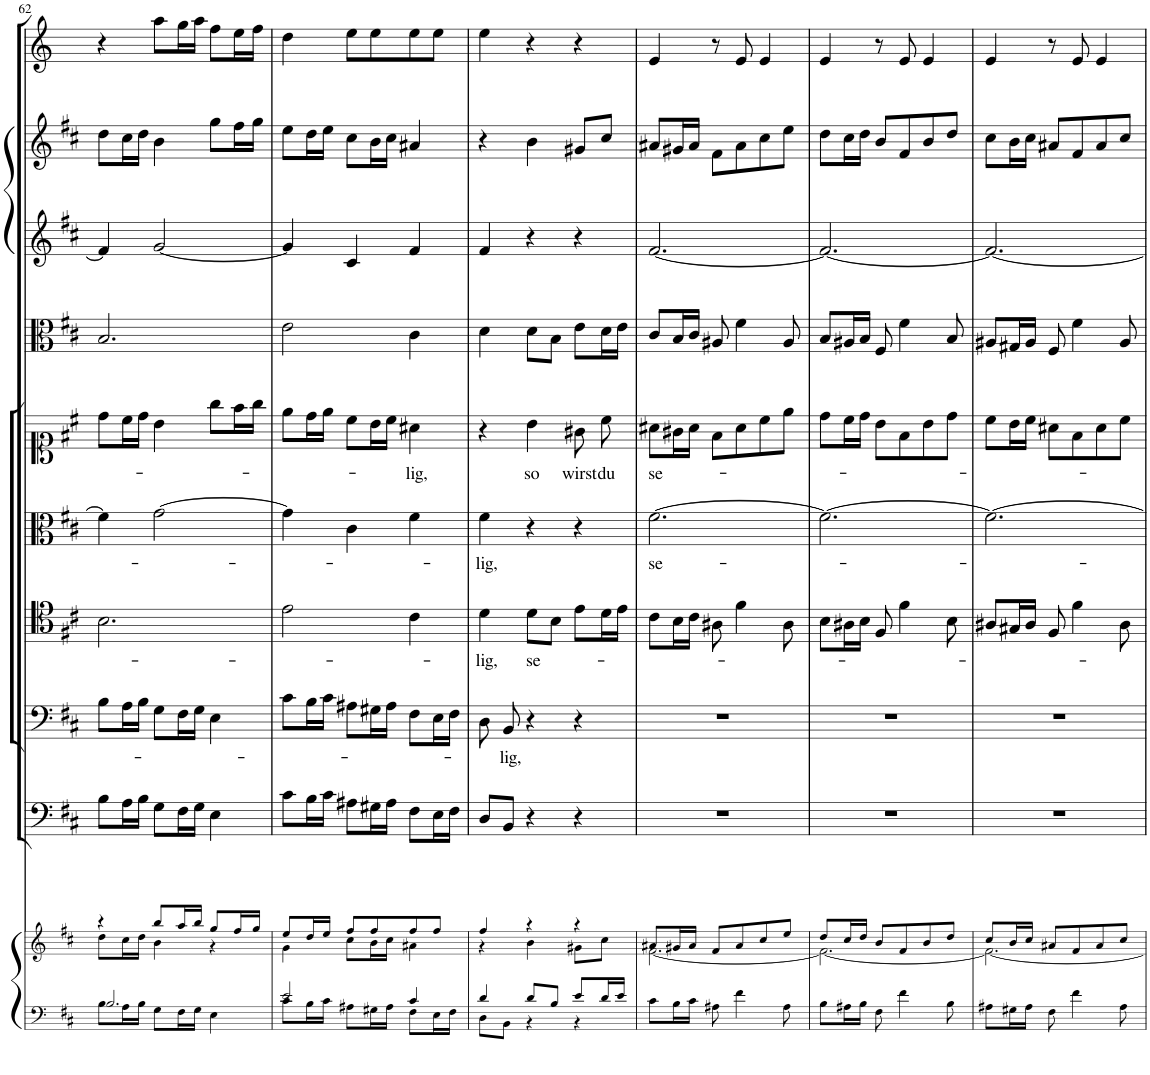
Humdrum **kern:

**kern	**kern	**kern	**kern	**text	**kern	**text	**kern	**text	**kern	**text	**kern	**kern	**kern	**kern
*part10	*part10	*part9	*part8	*part8	*part7	*part7	*part6	*part6	*part5	*part5	*part4	*part3	*part2	*part1
*staff11	*staff10	*staff9	*staff8	*staff8	*staff7	*staff7	*staff6	*staff6	*staff5	*staff5	*staff4	*staff3	*staff2	*staff1
*I"Piano reductiion	*	*I"Continuo	*I"Basso	*	*I"Tenore	*	*I"Alto	*	*I"Soprano	*	*I"Viola	*I"Violino II	*I"Violino I	*I"Tromba
*I'Pno	*	*	*	*	*	*	*	*	*	*	*I'Vla	*I'Vln	*I'Vln	*
!!LO:PB:g=z
*clefF4	*clefG2	*clefF4	*clefF4	*	*clefC4	*	*clefC3	*	*clefC1	*	*clefC3	*clefG2	*clefG2	*clefG2
*	*	*	*	*	*	*	*	*	*	*	*	*	*	*Trd-1c-2
*k[f#c#]	*k[f#c#]	*k[f#c#]	*k[f#c#]	*	*k[f#c#]	*	*k[f#c#]	*	*k[f#c#]	*	*k[f#c#]	*k[f#c#]	*k[f#c#]	*k[]
*M3/4	*M3/4	*M3/4	*M3/4	*	*M3/4	*	*M3/4	*	*M3/4	*	*M3/4	*M3/4	*M3/4	*M3/4
=62	=62	=62	=62	=62	=62	=62	=62	=62	=62	=62	=62	=62	=62	=62
*^	*^	*	*	*	*	*	*	*	*	*	*	*	*	*
2.B/	8B\L	4r	8dd\L	8B\L	8B\L	.	2.B\	.	4f#\]	.	8dd\L	.	2.B/	4f#/]	8dd\L	4r
.	16A\L	.	16cc#\L	16A\L	16A\L	.	.	.	.	.	16cc#\L	.	.	.	16cc#\L	.
.	16B\JJ	.	16dd\JJ	16B\JJ	16B\JJ	.	.	.	.	.	16dd\JJ	.	.	.	16dd\JJ	.
.	8G\L	8bb/L	4b\	8G\L	8G\L	.	.	.	[2g\	.	4b\	.	.	[2g/	4b\	8aa\L
.	16F#\L	16aa/L	.	16F#\L	16F#\L	.	.	.	.	.	.	.	.	.	.	16gg\L
.	16G\JJ	16bb/JJ	.	16G\JJ	16G\JJ	.	.	.	.	.	.	.	.	.	.	16aa\JJ
.	4E\	8gg/L	4r	4E\	4E\	.	.	.	.	.	8gg\L	.	.	.	8gg\L	8ff\L
.	.	16ff#/L	.	.	.	.	.	.	.	.	16ff#\L	.	.	.	16ff#\L	16ee\L
.	.	16gg/JJ	.	.	.	.	.	.	.	.	16gg\JJ	.	.	.	16gg\JJ	16ff\JJ
=63	=63	=63	=63	=63	=63	=63	=63	=63	=63	=63	=63	=63	=63	=63	=63	=63
2e/	8c#\L	8ee/L	4g\	8c#\L	8c#\L	.	2e\	.	4g\]	.	8ee\L	.	2e\	4g/]	8ee\L	4dd\
.	16B\L	16dd/L	.	16B\L	16B\L	.	.	.	.	.	16dd\L	.	.	.	16dd\L	.
.	16c#\JJ	16ee/JJ	.	16c#\JJ	16c#\JJ	.	.	.	.	.	16ee\JJ	.	.	.	16ee\JJ	.
.	8A#X\L	8ff#/L	8cc#\L	8A#X\L	8A#X\L	.	.	.	4c#\	.	8cc#\L	.	.	4c#/	8cc#\L	8ee\L
.	16G#X\L	8ff#/	16b\L	16G#X\L	16G#X\L	.	.	.	.	.	16b\L	.	.	.	16b\L	8ee\
.	16A#\JJ	.	16cc#\JJ	16A#\JJ	16A#\JJ	.	.	.	.	.	16cc#\JJ	.	.	.	16cc#\JJ	.
!	!	!	!	!	!	!	!	!	!	!	!	!LO:LY:b	!	!	!	!
4c#/	8F#\L	8ff#/	4a#X\	8F#\L	8F#\L	.	4c#\	.	4f#\	.	4a#X\	-lig,	4c#\	4f#/	4a#X/	8ee\
.	16E\L	8ff#/J	.	16E\L	16E\L	.	.	.	.	.	.	.	.	.	.	8ee\J
.	16F#\JJ	.	.	16F#\JJ	16F#\JJ	.	.	.	.	.	.	.	.	.	.	.
=64	=64	=64	=64	=64	=64	=64	=64	=64	=64	=64	=64	=64	=64	=64	=64	=64
!	!	!	!	!	!	!	!	!LO:LY:b	!	!LO:LY:b	!	!	!	!	!	!
4d/	8D\L	4ff#/	4r	8D/L	8D\	.	4d\	-lig,	4f#\	-lig,	4r	.	4d\	4f#/	4r	4ee\
!	!	!	!	!	!	!LO:LY:b	!	!	!	!	!	!	!	!	!	!
.	8BB\J	.	.	8BB/J	8BB/	-lig,	.	.	.	.	.	.	.	.	.	.
!	!	!	!	!	!	!	!	!LO:LY:b	!	!	!	!LO:LY:b	!	!	!	!
8d/L	4r	4r	4b\	4r	4r	.	8d\L	se-	4r	.	4b\	so	8d\L	4r	4b\	4r
8B/J	.	.	.	.	.	.	8B\J	.	.	.	.	.	8B\J	.	.	.
!	!	!	!	!	!	!	!	!	!	!	!	!LO:LY:b	!	!	!	!
8e/L	4r	4r	8g#X\L	4r	4r	.	8e\L	.	4r	.	8g#X\	wirst	8e\L	4r	8g#X/L	4r
!	!	!	!	!	!	!	!	!	!	!	!	!LO:LY:b	!	!	!	!
16d/L	.	.	8cc#\J	.	.	.	16d\L	.	.	.	8cc#\	du	16d\L	.	8cc#/J	.
16e/JJ	.	.	.	.	.	.	16e\JJ	.	.	.	.	.	16e\JJ	.	.	.
*v	*v	*	*	*	*	*	*	*	*	*	*	*	*	*	*	*
=65	=65	=65	=65	=65	=65	=65	=65	=65	=65	=65	=65	=65	=65	=65	=65
!	!	!	!	!	!	!	!	!	!LO:LY:b	!	!LO:LY:b	!	!	!	!
8c#\L	8a#X/L	[2.f#\	2.r	2.r	.	8c#\L	.	[2.f#\	se-	8a#X\L	se-	8c#/L	[2.f#/	8a#X/L	4e/
16B\L	16g#X/L	.	.	.	.	16B\L	.	.	.	16g#X\L	.	16B/L	.	16g#X/L	.
16c#\JJ	16a#/JJ	.	.	.	.	16c#\JJ	.	.	.	16a#\JJ	.	16c#/JJ	.	16a#/JJ	.
8A#X\	8f#/L	.	.	.	.	8A#X\	.	.	.	8f#\L	.	8A#X/	.	8f#\L	8r
4f#\	8a#/	.	.	.	.	4f#\	.	.	.	8a#\	.	4f#\	.	8a#\	8e/
.	8cc#/	.	.	.	.	.	.	.	.	8cc#\	.	.	.	8cc#\	4e/
8A#\	8ee/J	.	.	.	.	8A#\	.	.	.	8ee\J	.	8A#/	.	8ee\J	.
=66	=66	=66	=66	=66	=66	=66	=66	=66	=66	=66	=66	=66	=66	=66	=66
8B\L	8dd/L	2.f#\_	2.r	2.r	.	8B\L	.	2.f#\_	.	8dd\L	.	8B/L	2.f#/_	8dd\L	4e/
16A#X\L	16cc#/L	.	.	.	.	16A#X\L	.	.	.	16cc#\L	.	16A#X/L	.	16cc#\L	.
16B\JJ	16dd/JJ	.	.	.	.	16B\JJ	.	.	.	16dd\JJ	.	16B/JJ	.	16dd\JJ	.
8F#\	8b/L	.	.	.	.	8F#/	.	.	.	8b\L	.	8F#/	.	8b/L	8r
4f#\	8f#/	.	.	.	.	4f#\	.	.	.	8f#\	.	4f#\	.	8f#/	8e/
.	8b/	.	.	.	.	.	.	.	.	8b\	.	.	.	8b/	4e/
8B\	8dd/J	.	.	.	.	8B\	.	.	.	8dd\J	.	8B/	.	8dd/J	.
=67	=67	=67	=67	=67	=67	=67	=67	=67	=67	=67	=67	=67	=67	=67	=67
8A#X\L	8cc#/L	2.f#\_	2.r	2.r	.	8A#X/L	.	2.f#\_	.	8cc#\L	.	8A#X/L	2.f#/_	8cc#\L	4e/
16G#X\L	16b/L	.	.	.	.	16G#X/L	.	.	.	16b\L	.	16G#X/L	.	16b\L	.
16A#\JJ	16cc#/JJ	.	.	.	.	16A#/JJ	.	.	.	16cc#\JJ	.	16A#/JJ	.	16cc#\JJ	.
8F#\	8a#X/L	.	.	.	.	8F#/	.	.	.	8a#X\L	.	8F#/	.	8a#X/L	8r
4f#\	8f#/	.	.	.	.	4f#\	.	.	.	8f#\	.	4f#\	.	8f#/	8e/
.	8a#/	.	.	.	.	.	.	.	.	8a#\	.	.	.	8a#/	4e/
8A#\	8cc#/J	.	.	.	.	8A#\	.	.	.	8cc#\J	.	8A#/	.	8cc#/J	.
*	*v	*v	*	*	*	*	*	*	*	*	*	*	*	*	*
=	=	=	=	=	=	=	=	=	=	=	=	=	=	=
*-	*-	*-	*-	*-	*-	*-	*-	*-	*-	*-	*-	*-	*-	*-
